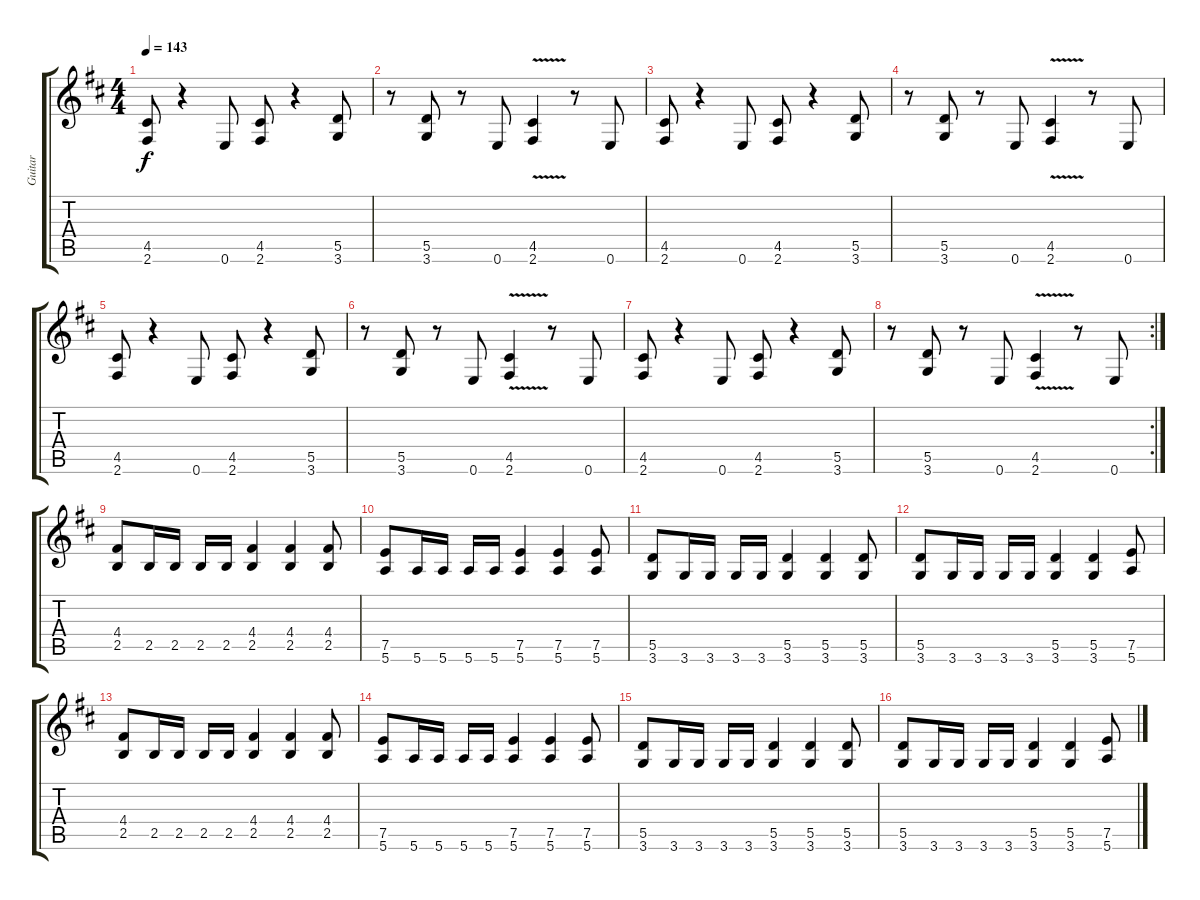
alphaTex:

\track ("Guitar" "Guitar") {instrument overdrivenguitar}
\staff {score tabs}
\tuning (E4 B3 G3 D3 A2 E2) {hide}
\ts (4 4)
\tempo 143
\clef g2
\ks bminor
(4.5 2.6).8{dy f} r.4 0.6.8 (4.5 2.6).8 r.4 (5.5 3.6).8 |
r.8 (5.5 3.6).8 r.8 0.6.8 (4.5{v} 2.6{v}).4 r.8 0.6.8 |
(4.5 2.6).8 r.4 0.6.8 (4.5 2.6).8 r.4 (5.5 3.6).8 |
r.8 (5.5 3.6).8 r.8 0.6.8 (4.5{v} 2.6{v}).4 r.8 0.6.8 |
(4.5 2.6).8 r.4 0.6.8 (4.5 2.6).8 r.4 (5.5 3.6).8 |
r.8 (5.5 3.6).8 r.8 0.6.8 (4.5{v} 2.6{v}).4 r.8 0.6.8 |
(4.5 2.6).8 r.4 0.6.8 (4.5 2.6).8 r.4 (5.5 3.6).8 |
\rc 2
r.8 (5.5 3.6).8 r.8 0.6.8 (4.5{v} 2.6{v}).4 r.8 0.6.8 |
(4.4 2.5).8 2.5.16 2.5.16 2.5.16 2.5.16 (4.4 2.5).4 (4.4 2.5).4 (4.4 2.5).8 |
(7.5 5.6).8 5.6.16 5.6.16 5.6.16 5.6.16 (7.5 5.6).4 (7.5 5.6).4 (7.5 5.6).8 |
(5.5 3.6).8 3.6.16 3.6.16 3.6.16 3.6.16 (5.5 3.6).4 (5.5 3.6).4 (5.5 3.6).8 |
(5.5 3.6).8 3.6.16 3.6.16 3.6.16 3.6.16 (5.5 3.6).4 (5.5 3.6).4 (7.5 5.6).8 |
(4.4 2.5).8 2.5.16 2.5.16 2.5.16 2.5.16 (4.4 2.5).4 (4.4 2.5).4 (4.4 2.5).8 |
(7.5 5.6).8 5.6.16 5.6.16 5.6.16 5.6.16 (7.5 5.6).4 (7.5 5.6).4 (7.5 5.6).8 |
(5.5 3.6).8 3.6.16 3.6.16 3.6.16 3.6.16 (5.5 3.6).4 (5.5 3.6).4 (5.5 3.6).8 |
(5.5 3.6).8 3.6.16 3.6.16 3.6.16 3.6.16 (5.5 3.6).4 (5.5 3.6).4 (7.5 5.6).8
